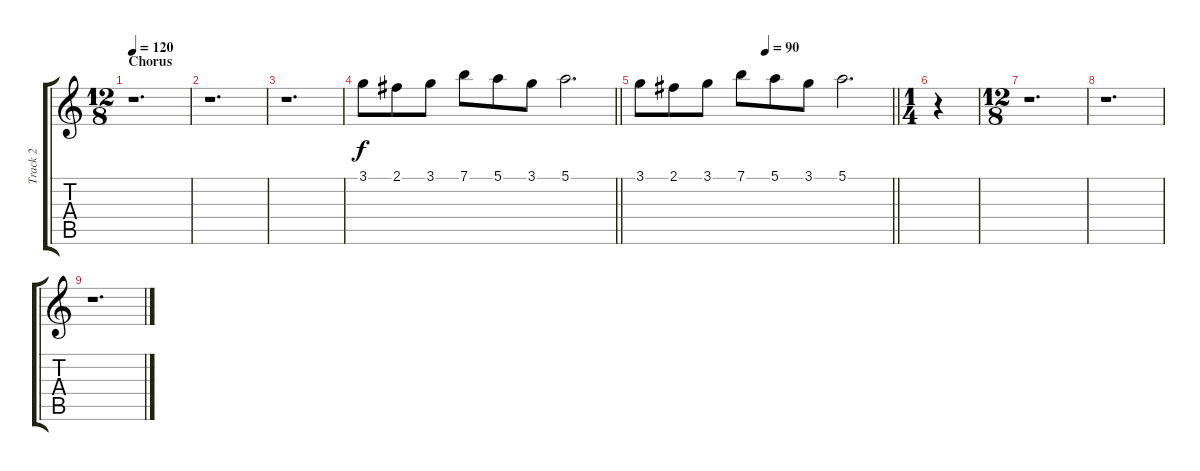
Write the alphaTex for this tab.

\track ("Track 2" "Track 2") {instrument acousticguitarsteel}
\staff {score tabs}
\tuning (E4 B3 G3 D3 A2 E2) {hide}
\ts (12 8)
\section ("" "Chorus")
\tempo 120
\clef g2
\ks c
r.1{d dy f} |
r.1{d} |
r.1{d} |
\barLineRight lightlight
3.1.8 2.1.8 3.1.8 7.1.8 5.1.8 3.1.8 5.1.2{d} |
\tempo (90 0.5)
\barLineRight lightlight
3.1.8 2.1.8 3.1.8 7.1.8 5.1.8 3.1.8 5.1.2{d} |
\ts (1 4)
r.4 |
\ts (12 8)
r.1{d} |
r.1{d} |
r.1{d}
